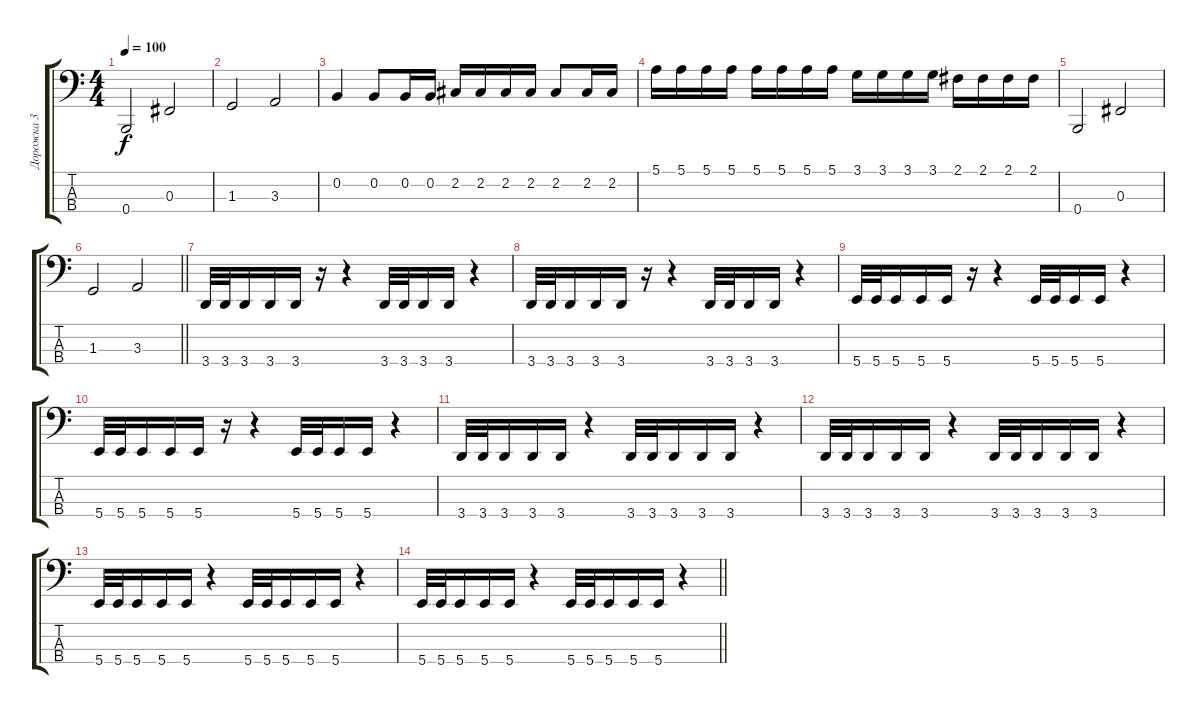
\track ("Дорожка 3" "Дорожка 3") {instrument electricbasspick}
\staff {score tabs}
\tuning (E2 B1 Gb1 B0) {hide}
\ts (4 4)
\tempo 100
\clef f4
\ks c
0.4.2{dy f} 0.3.2 |
1.3.2 3.3.2 |
0.2.4 0.2.8 0.2.16 0.2.16 2.2.16 2.2.16 2.2.16 2.2.16 2.2.8 2.2.16 2.2.16 |
5.1.16 5.1.16 5.1.16 5.1.16 5.1.16 5.1.16 5.1.16 5.1.16 3.1.16 3.1.16 3.1.16 3.1.16 2.1.16 2.1.16 2.1.16 2.1.16 |
0.4.2 0.3.2 |
\barLineRight lightlight
1.3.2 3.3.2 |
3.4.32 3.4.32 3.4.16 3.4.16 3.4.16 r.16 r.4 3.4.32 3.4.32 3.4.16 3.4.16 r.4 |
3.4.32 3.4.32 3.4.16 3.4.16 3.4.16 r.16 r.4 3.4.32 3.4.32 3.4.16 3.4.16 r.4 |
5.4.32 5.4.32 5.4.16 5.4.16 5.4.16 r.16 r.4 5.4.32 5.4.32 5.4.16 5.4.16 r.4 |
5.4.32 5.4.32 5.4.16 5.4.16 5.4.16 r.16 r.4 5.4.32 5.4.32 5.4.16 5.4.16 r.4 |
3.4.32 3.4.32 3.4.16 3.4.16 3.4.16 r.4 3.4.32 3.4.32 3.4.16 3.4.16 3.4.16 r.4 |
3.4.32 3.4.32 3.4.16 3.4.16 3.4.16 r.4 3.4.32 3.4.32 3.4.16 3.4.16 3.4.16 r.4 |
5.4.32 5.4.32 5.4.16 5.4.16 5.4.16 r.4 5.4.32 5.4.32 5.4.16 5.4.16 5.4.16 r.4 |
\barLineRight lightlight
5.4.32 5.4.32 5.4.16 5.4.16 5.4.16 r.4 5.4.32 5.4.32 5.4.16 5.4.16 5.4.16 r.4
